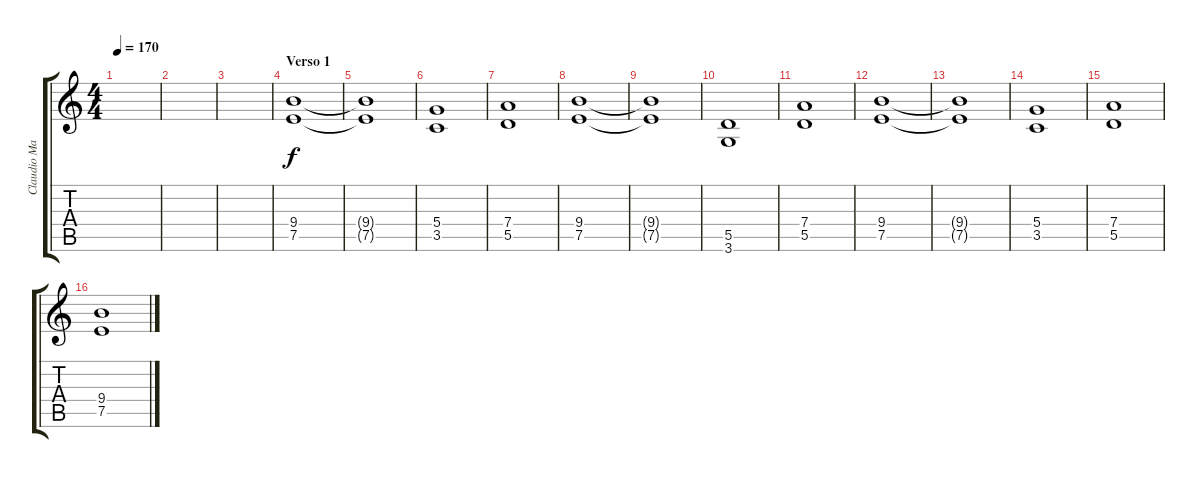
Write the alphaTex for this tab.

\track ("Claudio Marciello (Gtr 2)" "Claudio Ma") {instrument distortionguitar}
\staff {score tabs}
\tuning (E4 B3 G3 D3 A2 E2) {hide}
\ts (4 4)
\tempo 170
\clef g2
\ks c
|
|
|
\section ("" "Verso 1")
(9.4 7.5).1 |
(9.4{t} 7.5{t}).1 |
(5.4 3.5).1 |
(7.4 5.5).1 |
(9.4 7.5).1 |
(9.4{t} 7.5{t}).1 |
(5.5 3.6).1 |
(7.4 5.5).1 |
(9.4 7.5).1 |
(9.4{t} 7.5{t}).1 |
(5.4 3.5).1 |
(7.4 5.5).1 |
(9.4 7.5).1
